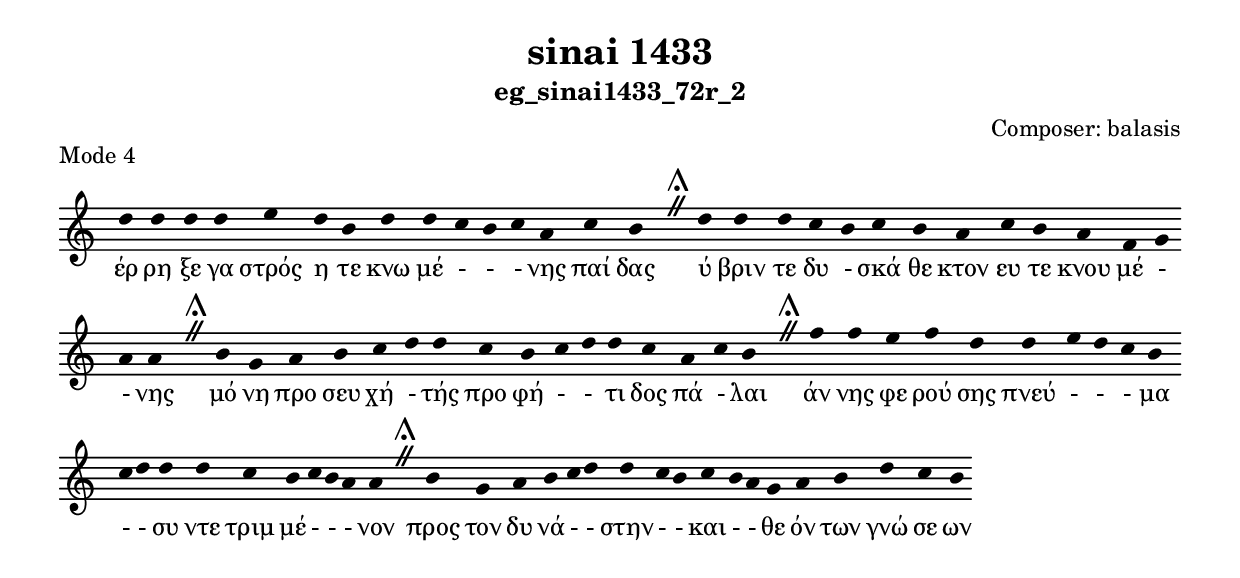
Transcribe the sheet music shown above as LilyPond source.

\include "gregorian.ly"

	\header {
 	  title = "sinai 1433"
	  subtitle = "eg_sinai1433_72r_2"
	  composer = "Composer: balasis"
	  piece = "Mode 4"
	}

	chant = {
	  d''4 d''4 d''4 d''4 e''4 d''4 b'4 d''4 d''4 c''4 b'4 c''4 a'4 c''4 b'4 \divisioMaior
 d''4 d''4 d''4 c''4 b'4 c''4 b'4 a'4 c''4 b'4 a'4 f'4 g'4 a'4 a'4 \divisioMaior
 b'4 g'4 a'4 b'4 c''4 d''4 d''4 c''4 b'4 c''4 d''4 d''4 c''4 a'4 c''4 b'4 \divisioMaior
 f''4 f''4 e''4 f''4 d''4 d''4 e''4 d''4 c''4 b'4 c''4 d''4 d''4 d''4 c''4 b'4 c''4 b'4 a'4 a'4 \divisioMaior
 b'4 g'4 a'4 b'4 c''4 d''4 d''4 c''4 b'4 c''4 b'4 a'4 g'4 a'4 b'4 d''4 c''4 b'4\finalis
	}

	verba = \lyricmode {έρ ρη ξε γα στρός η τε κνω μέ -  -  - νης παί δας 
ύ βριν τε δυ - σκά θε κτον ευ τε κνου μέ -  - νης 
μό νη προ σευ χή - τής προ φή -  - τι δος πά - λαι 
άν νης φε ρού σης πνεύ -  -  - μα -  - συ ντε τριμ μέ -  -  - νον 
προς τον δυ νά -  - στην -  - και -  - θε όν των γνώ σε ων 
	}


	\score {
	  \new Staff <<
	  \new Voice = "melody" \chant
	  \new Lyrics = "one" \lyricsto melody \verba
	  >>
	  \layout {
	    \context {
	      \Staff
	      \remove "Time_signature_engraver"
	      \remove "Bar_engraver"
	    }
	    \context {
	      \Voice
	      \remove "Stem_engraver"
	    }
	  }
	}